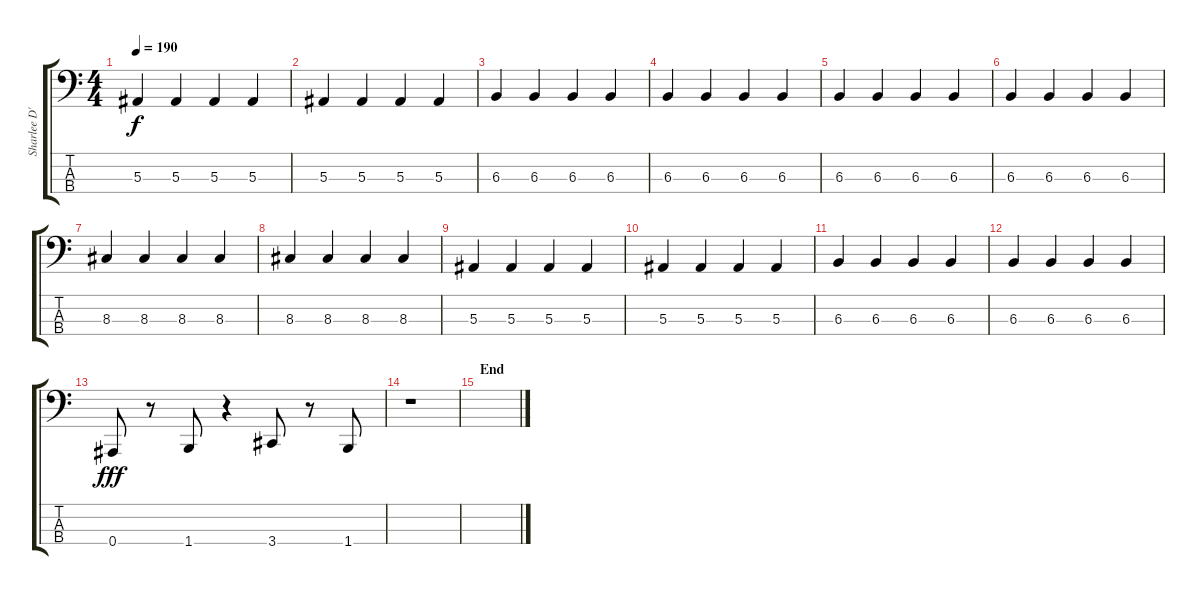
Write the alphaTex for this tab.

\track ("Sharlee D'Angelo " "Sharlee D'") {instrument electricbassfinger}
\staff {score tabs}
\tuning (Eb2 Bb1 F1 Bb0) {hide}
\ts (4 4)
\tempo 190
\clef f4
\ks c
5.3.4{dy f} 5.3.4 5.3.4 5.3.4 |
5.3.4 5.3.4 5.3.4 5.3.4 |
6.3.4 6.3.4 6.3.4 6.3.4 |
6.3.4 6.3.4 6.3.4 6.3.4 |
6.3.4 6.3.4 6.3.4 6.3.4 |
6.3.4 6.3.4 6.3.4 6.3.4 |
8.3.4 8.3.4 8.3.4 8.3.4 |
8.3.4 8.3.4 8.3.4 8.3.4 |
5.3.4 5.3.4 5.3.4 5.3.4 |
5.3.4 5.3.4 5.3.4 5.3.4 |
6.3.4 6.3.4 6.3.4 6.3.4 |
6.3.4 6.3.4 6.3.4 6.3.4 |
0.4.8{dy fff} r.8 1.4.8 r.4 3.4.8 r.8 1.4.8 |
r.1 |
\section ("" "End")
